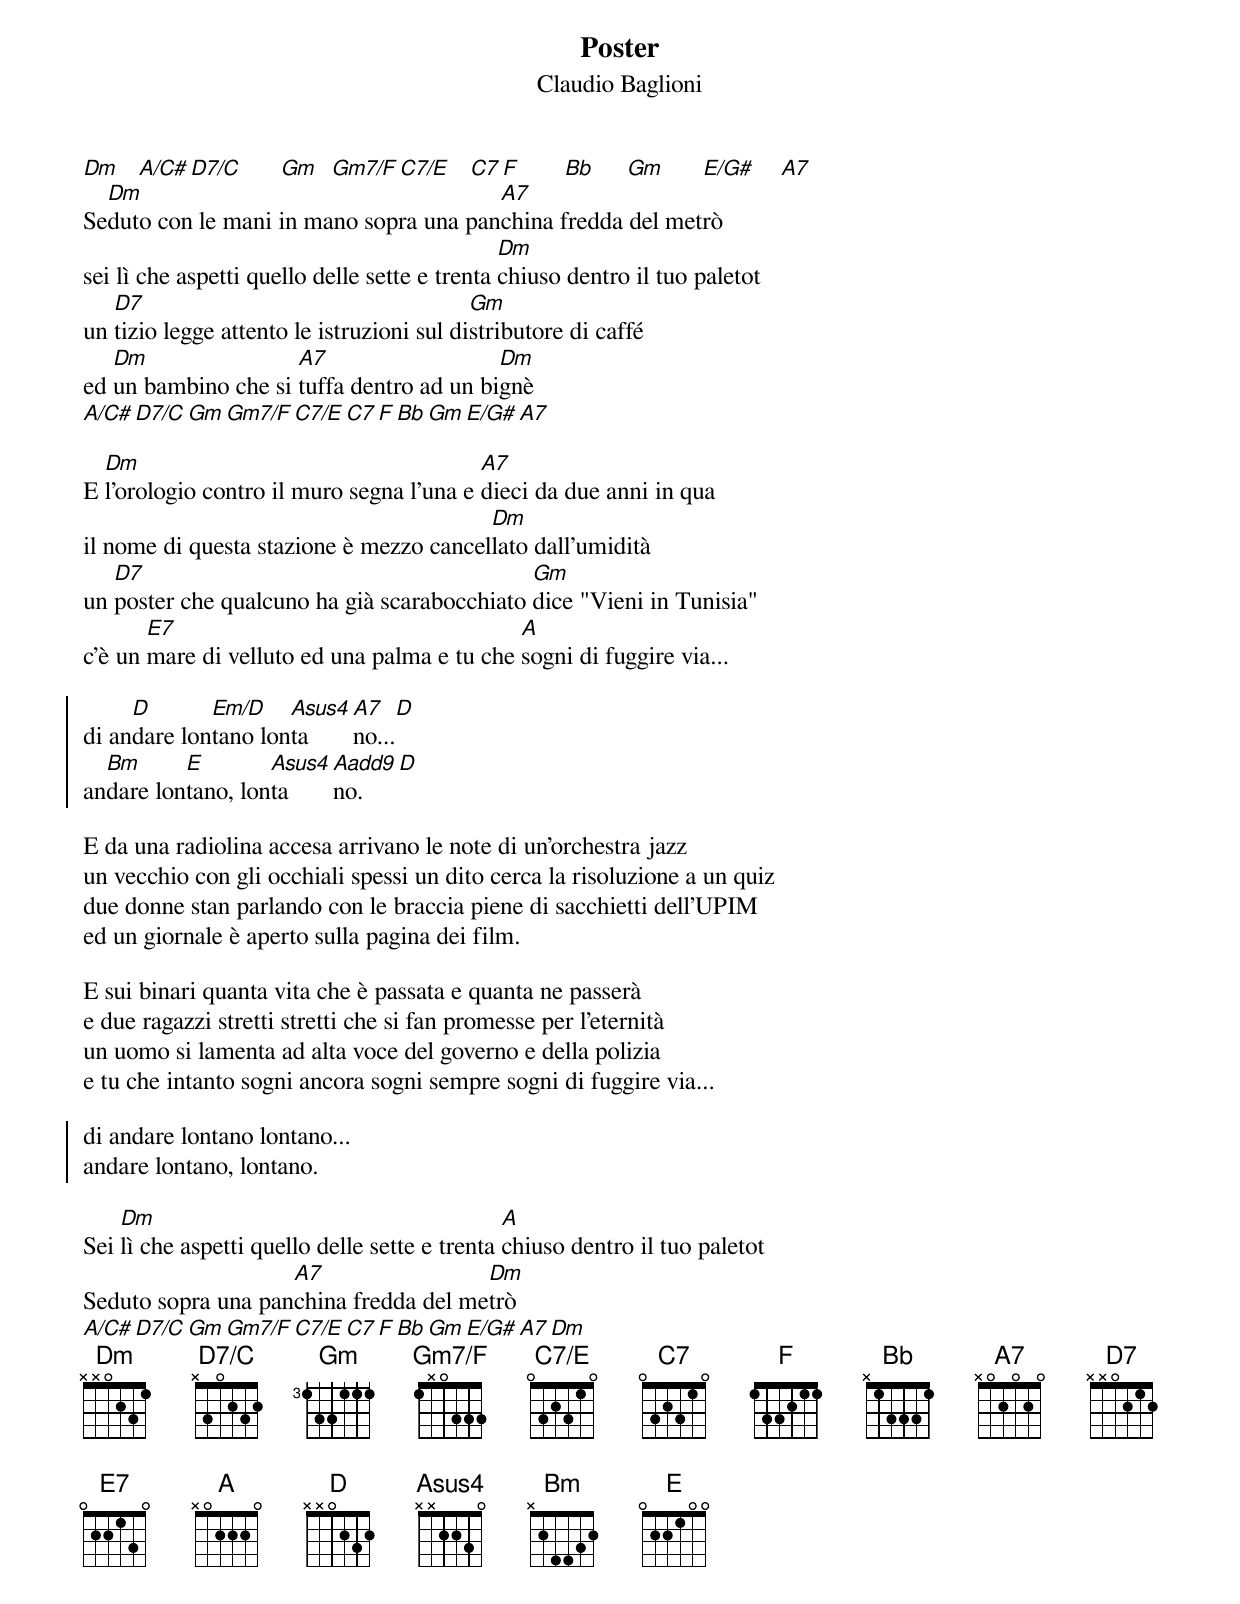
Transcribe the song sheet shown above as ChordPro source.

{title: Poster}
{subtitle: Claudio Baglioni}
{define: Gm7/F base-fret 0 frets 1 x 0 3 3 3}
{define: C7/E base-fret 0 frets 0 3 2 3 1 0}
{define: D7/C base-fret 0 frets x 3 0 2 3 2}
[Dm]   [A/C#][D7/C]      [Gm]  [Gm7/F][C7/E]   [C7][F]       [Bb]     [Gm]      [E/G#]    [A7]
Se[Dm]duto con le mani in mano sopra una pan[A7]china fredda del metrò
sei lì che aspetti quello delle sette e trenta [Dm]chiuso dentro il tuo paletot
un [D7]tizio legge attento le istruzioni sul di[Gm]stributore di caffé
ed [Dm]un bambino che si [A7]tuffa dentro ad un bi[Dm]gnè
[A/C#][D7/C][Gm][Gm7/F][C7/E][C7][F][Bb][Gm][E/G#][A7]

E [Dm]l'orologio contro il muro segna l'una e [A7]dieci da due anni in qua
il nome di questa stazione è mezzo cancel[Dm]lato dall'umidità
un [D7]poster che qualcuno ha già scarabocchiato [Gm]dice "Vieni in Tunisia"
c'è un [E7]mare di velluto ed una palma e tu che [A]sogni di fuggire via...

{soc}
di an[D]dare lon[Em/D]tano lon[Asus4]ta[A7]no...[D]
an[Bm]dare lon[E]tano, lon[Asus4]ta[Aadd9]no.[D]
{eoc}

E da una radiolina accesa arrivano le note di un'orchestra jazz
un vecchio con gli occhiali spessi un dito cerca la risoluzione a un quiz
due donne stan parlando con le braccia piene di sacchietti dell'UPIM
ed un giornale è aperto sulla pagina dei film.

E sui binari quanta vita che è passata e quanta ne passerà
e due ragazzi stretti stretti che si fan promesse per l'eternità
un uomo si lamenta ad alta voce del governo e della polizia
e tu che intanto sogni ancora sogni sempre sogni di fuggire via...

{soc}
di andare lontano lontano...
andare lontano, lontano.
{eoc}

Sei [Dm]lì che aspetti quello delle sette e trenta [A]chiuso dentro il tuo paletot
Seduto sopra una pan[A7]china fredda del me[Dm]trò
[A/C#][D7/C][Gm][Gm7/F][C7/E][C7][F][Bb][Gm][E/G#][A7][Dm]
